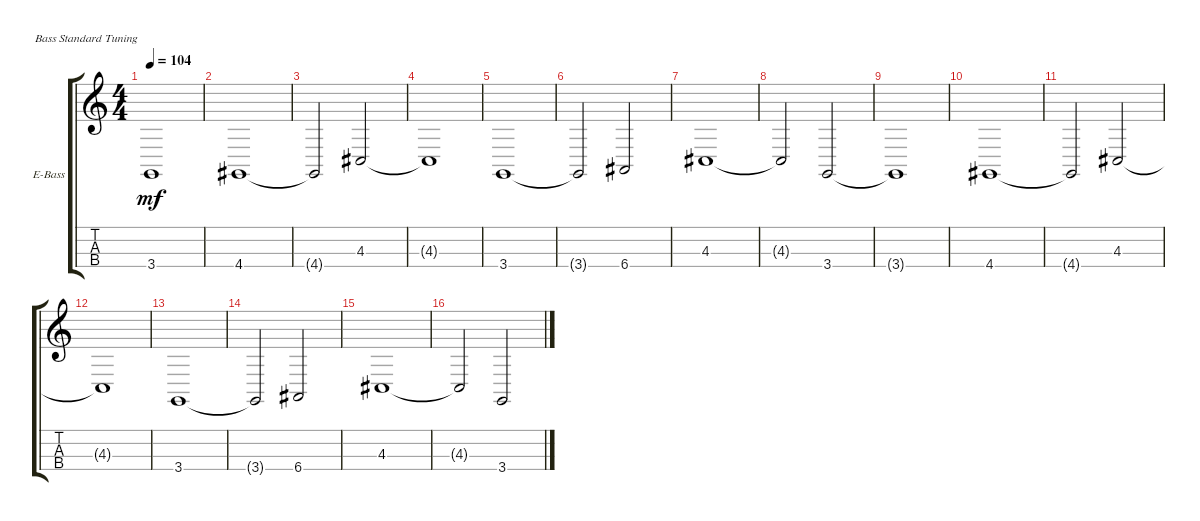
\bracketExtendMode groupsimilarinstruments
\firstSystemTrackNameOrientation horizontal
\otherSystemsTrackNameOrientation horizontal
\track ("Electric Bass" "E-Bass") {instrument electricbassfinger}
\staff {score tabs}
\tuning (G2 D2 A1 E1)
\ts (4 4)
\tempo 104
\clef g2
\scale
0.333333
\ks c
3.4.1{dy mf} |
\scale
0.333333 4.4.1 |
\scale
0.333333 4.4{t}.2 4.3.2 |
\scale
0.333333 4.3{t}.1 |
\scale
0.333333 3.4.1 |
\scale
0.333333 3.4{t}.2 6.4.2 |
\scale
0.333333 4.3.1 |
\scale
0.333333 4.3{t}.2 3.4.2 |
\scale
0.333333 3.4{t}.1 |
\scale
0.333333 4.4.1 |
\scale
0.333333 4.4{t}.2 4.3.2 |
\scale
0.333333 4.3{t}.1 |
\scale
0.333333 3.4.1 |
\scale
0.333333 3.4{t}.2 6.4.2 |
\scale
0.333333 4.3.1 |
\scale
0.333333 4.3{t}.2 3.4.2
